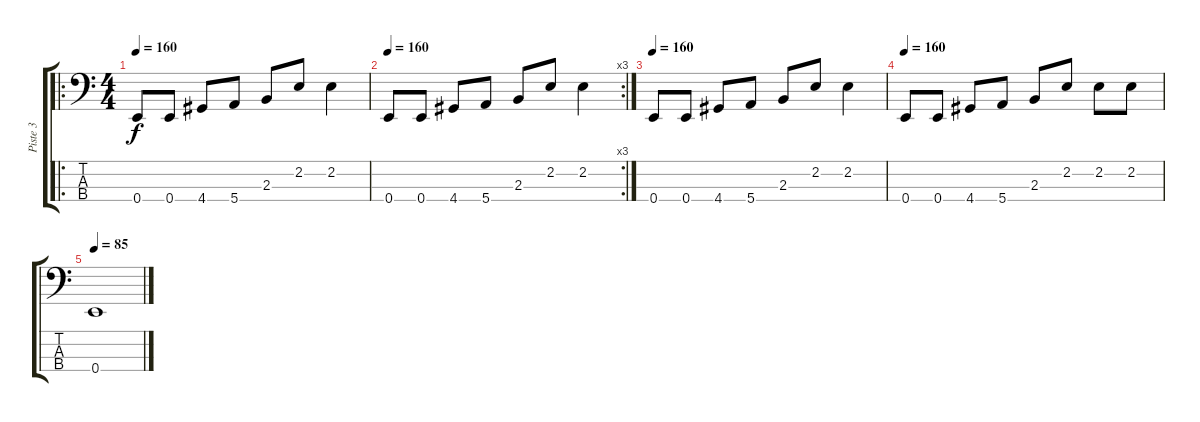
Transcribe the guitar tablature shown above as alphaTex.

\track ("Piste 3" "Piste 3") {instrument electricbassfinger}
\staff {score tabs}
\tuning (G2 D2 A1 E1) {hide}
\ro
\ts (4 4)
\tempo 160
\clef f4
\ks c
0.4.8{dy f} 0.4.8 4.4.8 5.4.8 2.3.8 2.2.8 2.2.4 |
\rc 3
\tempo 160
0.4.8 0.4.8 4.4.8 5.4.8 2.3.8 2.2.8 2.2.4 |
\tempo 160
0.4.8 0.4.8 4.4.8 5.4.8 2.3.8 2.2.8 2.2.4 |
\tempo 160
0.4.8 0.4.8 4.4.8 5.4.8 2.3.8 2.2.8 2.2.8 2.2.8 |
\tempo 85
0.4.1
